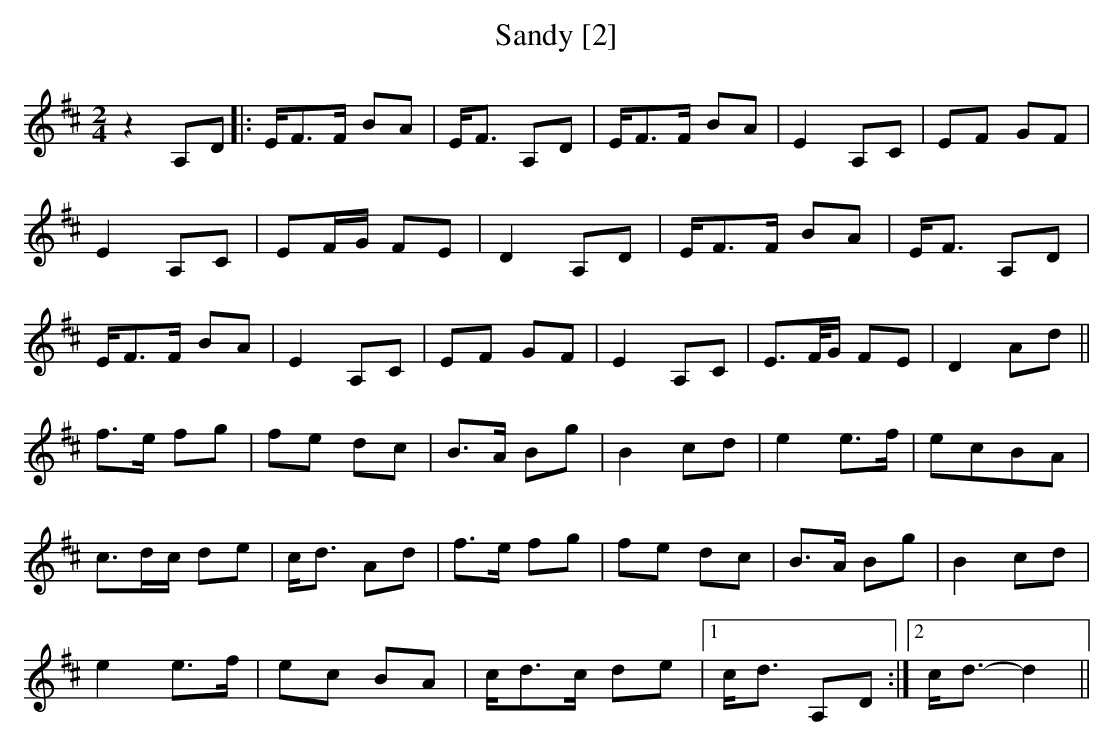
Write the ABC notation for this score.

X:1
T:Sandy [2]
M:2/4
L:1/8
K:D
z2 A,D|:E<FF/ BA|E<F A,D|E<FF/ BA|E2 A,C|EF GF|
E2 A,C|EF/G/ FE|D2 A,D|E<FF/ BA|E<F A,D|
E<FF/ BA|E2 A,C|EF GF|E2 A,C|E>F/G/ FE|D2 Ad||
f>e fg|fe dc|B>A Bg|B2 cd|e2 e>f|ecBA|
c>dc/ de|c<d Ad|f>e fg|fe dc|B>A Bg|B2 cd|
e2 e>f|ec BA|c<dc/ de|1 c<d A,D:|2 c<d-d2||
